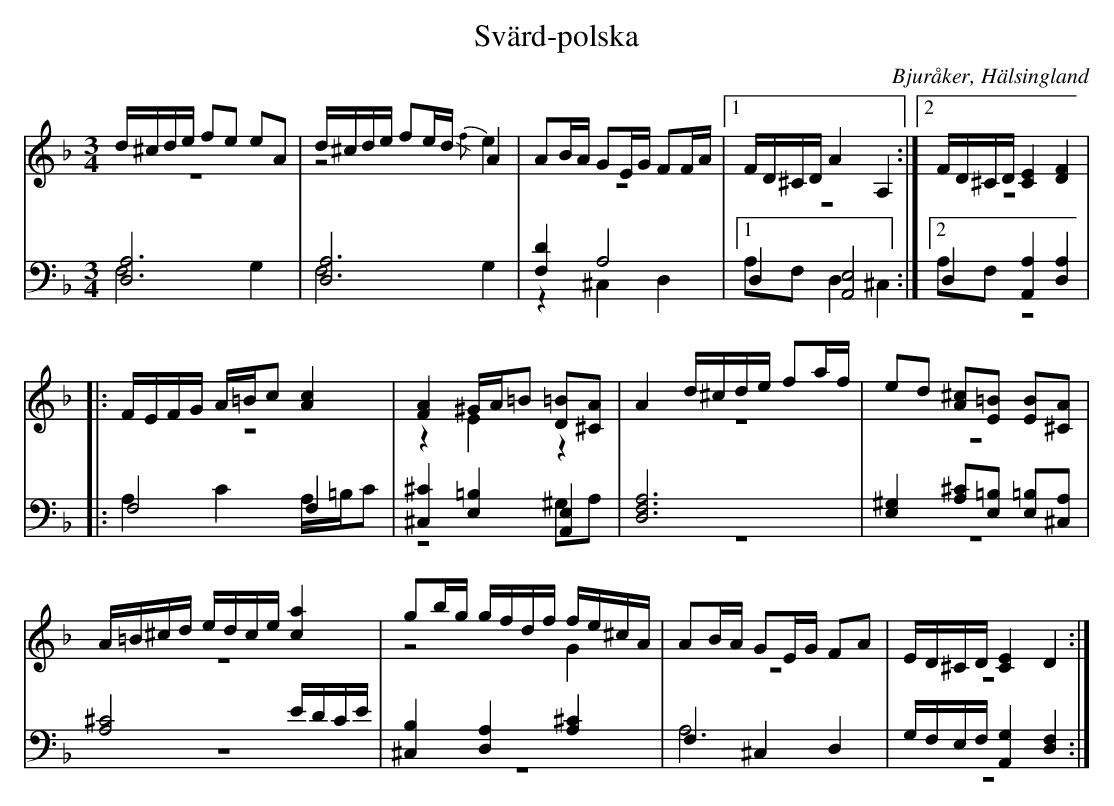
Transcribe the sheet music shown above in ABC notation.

X:1
T: Svärd-polska
O: Bjuråker, Hälsingland
M: 3/4
L: 1/8
K: Dm
V:1
V:2 merge
V:3
V:4 merge
V:1
d/^c/d/e/ fe eA|d/^c/d/e/ fe/d/ A2|AB/A/ GE/G/ FF/A/|1 F/D/^C/D/ A2 A,2:|2 F/D/^C/D/ [C2E2] [D2F2]|
|:F/E/F/G/ A/=B/c [A2c2]|[F2A2] ^G/A/=B [D=B][^CA]|A2 d/^c/d/e/ fa/f/|ed [A^c][E=B] [EB][^CA]|
A/=B/^c/d/ e/d/c/e/ [c2a2]|gb/g/ g/f/d/f/ f/e/^c/A/|AB/A/ GE/G/ FA|E/D/^C/D/ [C2E2] D2:|
V:2
z6|z4 {/f}e2|z6|1 z6:|2 z6|
|:z6|z2 E2 z2|z6|z6|
z6|z4 G2|z6|z6:|
V:3 clef=bass
[D,6A,6]|[D,6A,6]|[F,2D2] A,4|1 D,2 [A,,4E,4]:|2 D,2 [A,,2A,2] [D,2A,2]|
|:F,4 F,2|[^C,2^C2] [E,2=B,2] [A,,2E,2]|[D,6F,6A,6]|[E,2^G,2] [A,^C][E,=B,] [E,=B,][^C,A,]|
[A,4^C4] E/D/C/E/|[^C,2B,2]  [D,2A,2] [A,2^C2]|F,2 ^C,2 D,2|G,/F,/E,/F,/ [A,,2G,2] [D,2F,2]:|
V:4 clef=bass
F,4 G,2|F,4 G,2|z2 ^C,2 D,2|1 A,F, D,2 ^C,2:|2 A,F,  z4|
|:A,2 C2 A,/=B,/C|z4 ^G,A,|z6|z6|
z6|z6|A,6|z6:|
